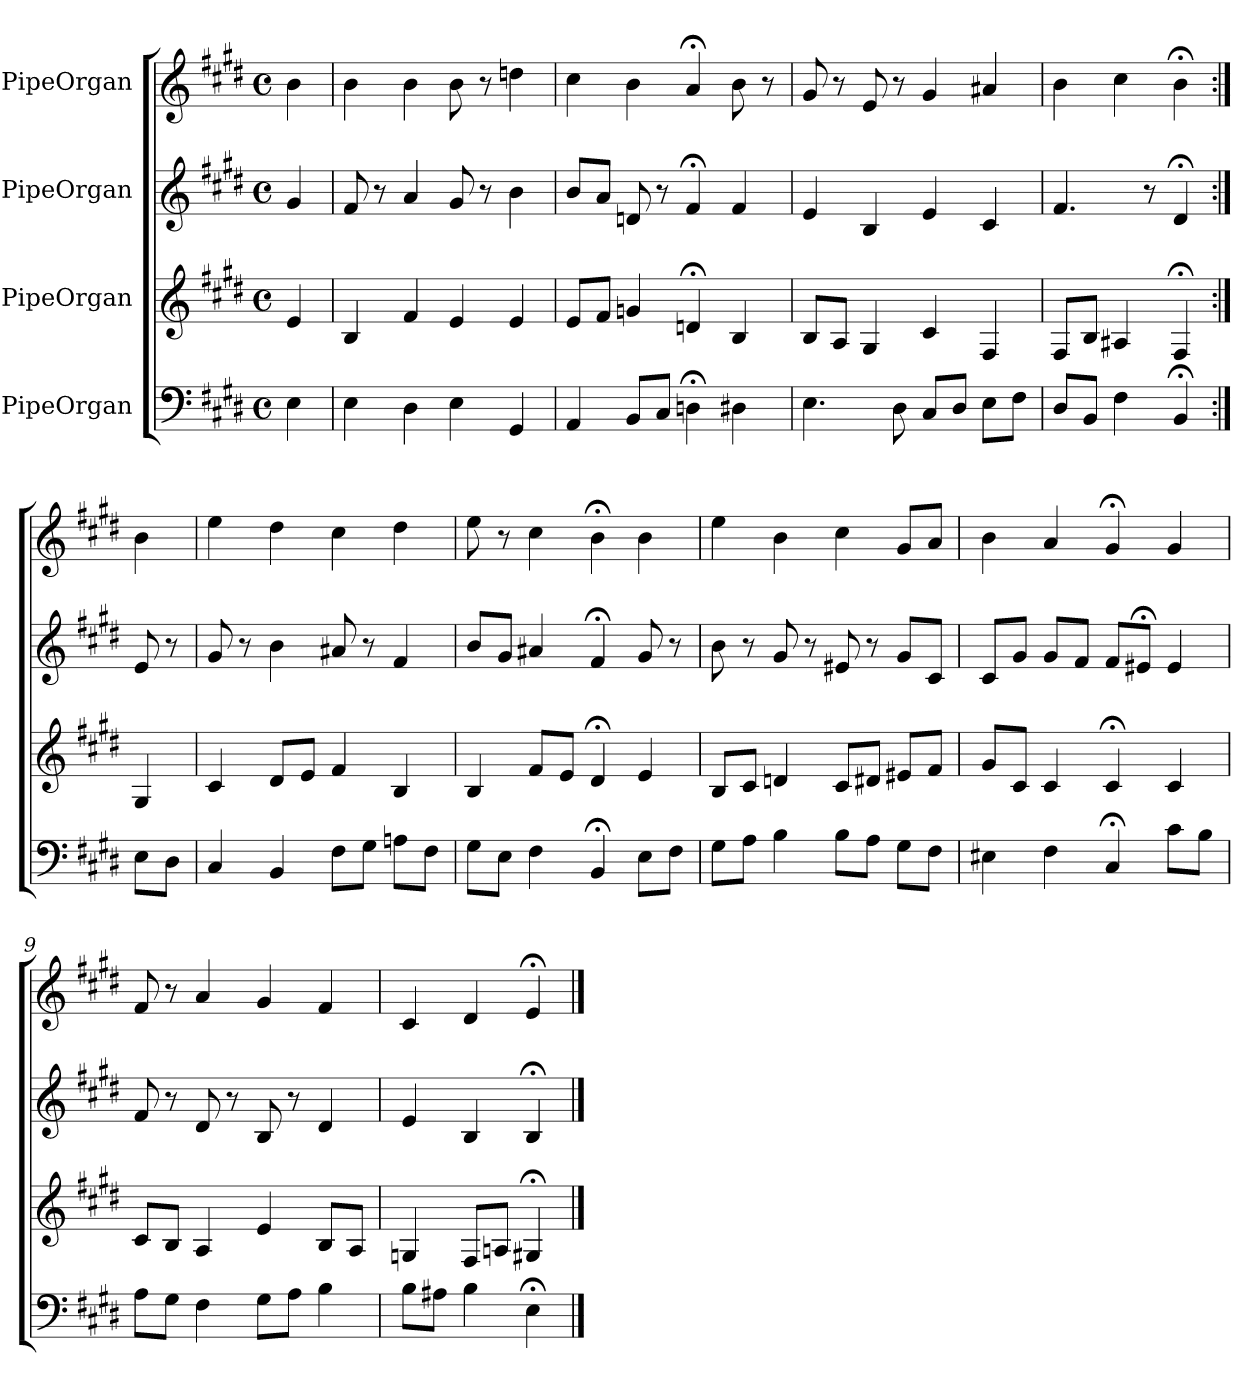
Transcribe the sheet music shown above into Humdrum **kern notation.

**kern	**kern	**kern	**kern
*part4	*part3	*part2	*part1
*staff4	*staff3	*staff2	*staff1
*I"PipeOrgan	*I"PipeOrgan	*I"PipeOrgan	*I"PipeOrgan
*k[f#c#g#d#]	*k[f#c#g#d#]	*k[f#c#g#d#]	*k[f#c#g#d#]
*E:	*E:	*E:	*E:
*M4/4	*M4/4	*M4/4	*M4/4
*met(c)	*met(c)	*met(c)	*met(c)
*MM60	*MM60	*MM60	*MM60
=	=	=	=
4E	4e	4g#	4b
=1	=1	=1	=1
4E	4B	8f#	4b
.	.	8r	.
4D#	4f#	4a	4b
4E	4e	8g#	8b
.	.	8r	8r
4GG#	4e	4b	4ddn
=2	=2	=2	=2
4AA	8eL	8bL	4cc#
.	8f#J	8aJ	.
8BBL	4gn	8dn	4b
8C#J	.	8r	.
4Dn;<	4dn;<	4f#;<	4a;<
4D#X	4B	4f#	8b
.	.	.	8r
=3	=3	=3	=3
4.E	8BL	4e	8g#
.	8AJ	.	8r
.	4G#	4B	8e
8D#	.	.	8r
8C#L	4c#	4e	4g#
8D#J	.	.	.
8EL	4F#	4c#	4a#X
8F#J	.	.	.
=4	=4	=4	=4
8D#L	8F#L	4.f#	4b
8BBJ	8BJ	.	.
4F#	4A#X	.	4cc#
.	.	8r	.
4BB;<	4F#;<	4d#;<	4b;<
=:|!	=:|!	=:|!	=:|!
8EL	4G#	8e	4b
8D#J	.	8r	.
=5	=5	=5	=5
4C#	4c#	8g#	4ee
.	.	8r	.
4BB	8d#L	4b	4dd#
.	8eJ	.	.
8F#L	4f#	8a#X	4cc#
8G#J	.	8r	.
8AnL	4B	4f#	4dd#
8F#J	.	.	.
=6	=6	=6	=6
8G#L	4B	8bL	8ee
8EJ	.	8g#J	8r
4F#	8f#L	4a#X	4cc#
.	8eJ	.	.
4BB;<	4d#;<	4f#;<	4b;<
8EL	4e	8g#	4b
8F#J	.	8r	.
=7	=7	=7	=7
8G#L	8BL	8b	4ee
8AJ	8c#J	8r	.
4B	4dn	8g#	4b
.	.	8r	.
8BL	8c#L	8e#X	4cc#
8AJ	8d#XJ	8r	.
8G#L	8e#XL	8g#L	8g#L
8F#J	8f#J	8c#J	8aJ
=8	=8	=8	=8
4E#X	8g#L	8c#L	4b
.	8c#J	8g#J	.
4F#	4c#	8g#L	4a
.	.	8f#J	.
4C#;<	4c#;<	8f#L	4g#;<
.	.	8e#X;<J	.
8c#L	4c#	4e#	4g#
8BJ	.	.	.
=9	=9	=9	=9
8AL	8c#L	8f#	8f#
8G#J	8BJ	8r	8r
4F#	4A	8d#	4a
.	.	8r	.
8G#L	4e	8B	4g#
8AJ	.	8r	.
4B	8BL	4d#	4f#
.	8AJ	.	.
=10	=10	=10	=10
8BL	4Gn	4e	4c#
8A#XJ	.	.	.
4B	8F#L	4B	4d#
.	8AnJ	.	.
4E;<	4G#X;<	4B;<	4e;<
==	==	==	==
*-	*-	*-	*-
